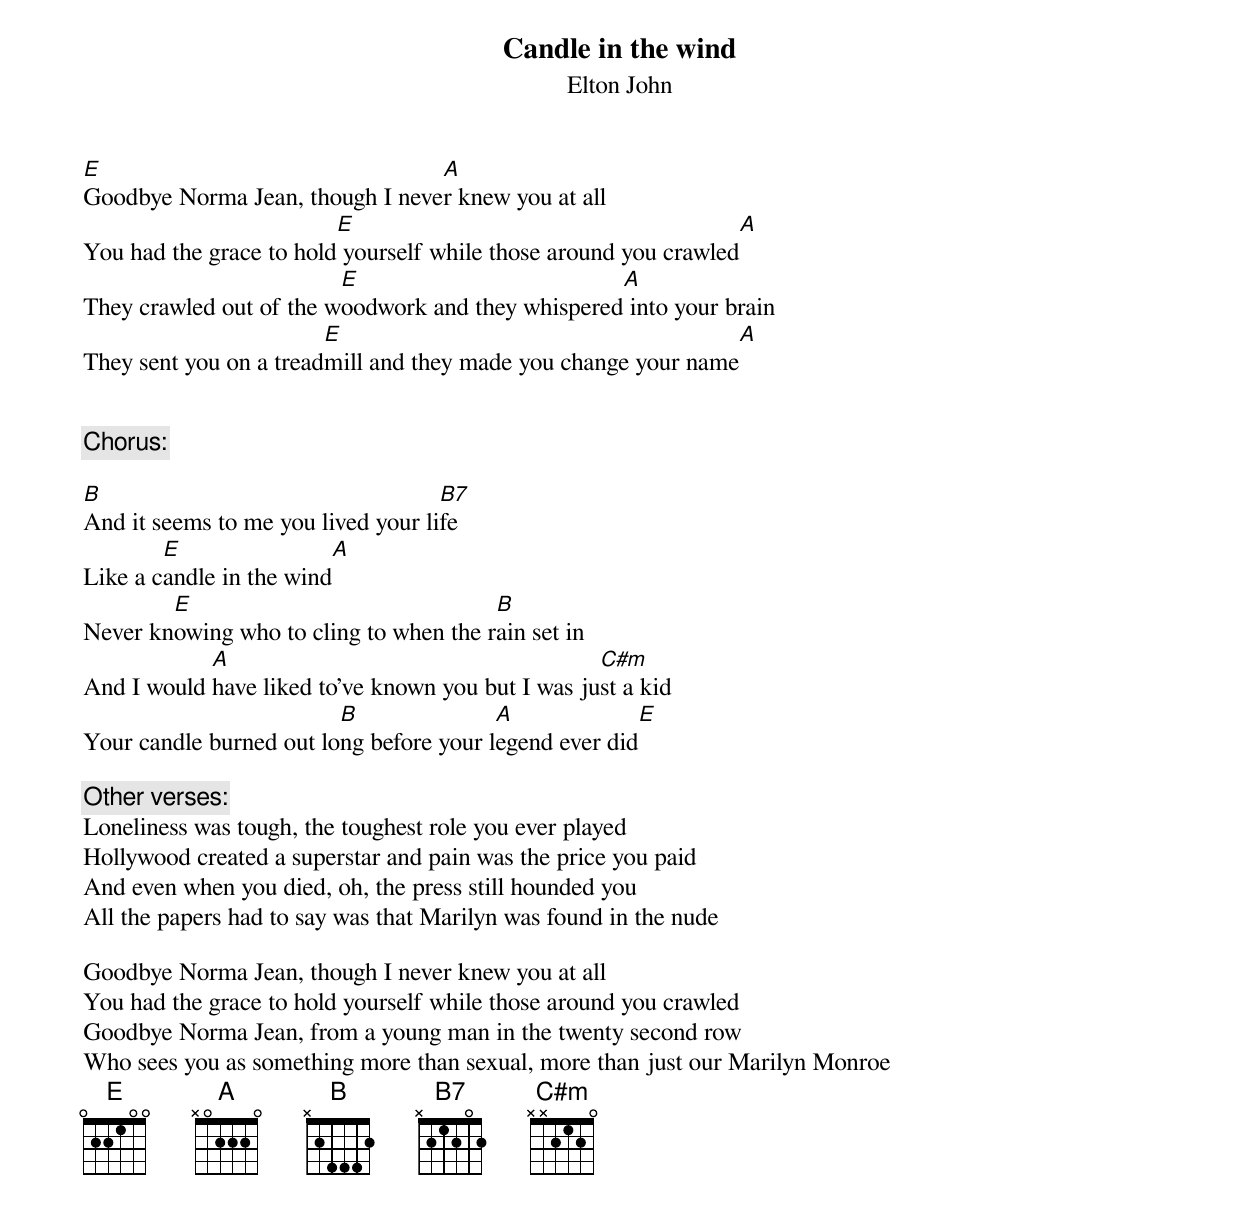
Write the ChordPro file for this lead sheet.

{t:Candle in the wind}
{st:Elton John}

[E]Goodbye Norma Jean, though I neve[A]r knew you at all
You had the grace to hold[E] yourself while those around you crawled[A]
They crawled out of the w[E]oodwork and they whispered[A] into your brain
They sent you on a tread[E]mill and they made you change your name[A]


{c:Chorus:}

[B]And it seems to me you lived your li[B7]fe
Like a c[E]andle in the wind[A]
Never kn[E]owing who to cling to when the r[B]ain set in
And I would [A]have liked to've known you but I was ju[C#m]st a kid
Your candle burned out lo[B]ng before your l[A]egend ever did[E]

{c:Other verses:}
Loneliness was tough, the toughest role you ever played
Hollywood created a superstar and pain was the price you paid
And even when you died, oh, the press still hounded you
All the papers had to say was that Marilyn was found in the nude

Goodbye Norma Jean, though I never knew you at all
You had the grace to hold yourself while those around you crawled
Goodbye Norma Jean, from a young man in the twenty second row
Who sees you as something more than sexual, more than just our Marilyn Monroe
